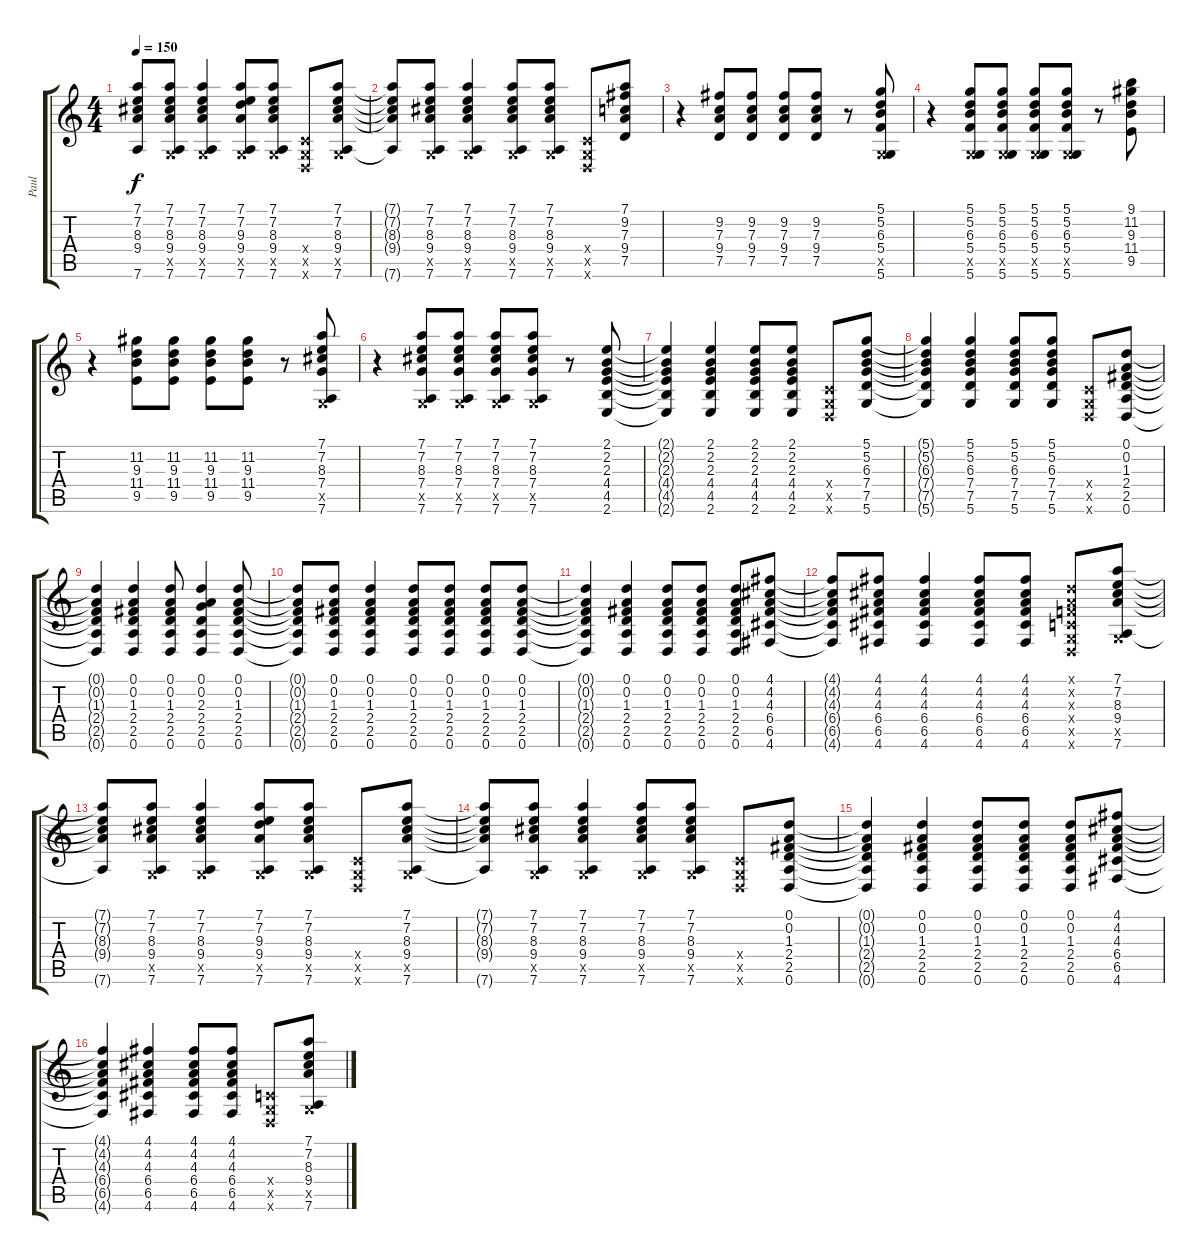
\track ("Paul" "Paul") {instrument distortionguitar}
\staff {score tabs}
\tuning (D4 A3 F3 C3 G2 D2) {hide}
\ts (4 4)
\tempo 150
\clef g2
\ks c
(7.1{t} 7.2{t} 8.3{t} 9.4{t} 7.6{t}).8{dy f} (7.1 7.2 8.3 9.4 0.5{x} 7.6).8 (7.1 7.2 8.3 9.4 0.5{x} 7.6).4 (7.1 7.2 9.3 9.4 0.5{x} 7.6).8 (7.1 7.2 8.3 9.4 0.5{x} 7.6).8 (0.4{x} 0.5{x} 0.6{x}).8 (7.1 7.2 8.3 9.4 0.5{x} 7.6).8 |
(7.1{t} 7.2{t} 8.3{t} 9.4{t} 7.6{t}).8 (7.1 7.2 8.3 9.4 0.5{x} 7.6).8 (7.1 7.2 8.3 9.4 0.5{x} 7.6).4 (7.1 7.2 8.3 9.4 0.5{x} 7.6).8 (7.1 7.2 8.3 9.4 0.5{x} 7.6).8 (0.4{x} 0.5{x} 0.6{x}).8 (7.1 9.2 7.3 9.4 7.5).8 |
r.4 (9.2 7.3 9.4 7.5).8 (9.2 7.3 9.4 7.5).8 (9.2 7.3 9.4 7.5).8 (9.2 7.3 9.4 7.5).8 r.8 (5.1 5.2 6.3 5.4 0.5{x} 5.6).8 |
r.4 (5.1 5.2 6.3 5.4 0.5{x} 5.6).8 (5.1 5.2 6.3 5.4 0.5{x} 5.6).8 (5.1 5.2 6.3 5.4 0.5{x} 5.6).8 (5.1 5.2 6.3 5.4 0.5{x} 5.6).8 r.8 (9.1 11.2 9.3 11.4 9.5).8 |
r.4 (11.2 9.3 11.4 9.5).8 (11.2 9.3 11.4 9.5).8 (11.2 9.3 11.4 9.5).8 (11.2 9.3 11.4 9.5).8 r.8 (7.1 7.2 8.3 7.4 0.5{x} 7.6).8 |
r.4 (7.1 7.2 8.3 7.4 0.5{x} 7.6).8 (7.1 7.2 8.3 7.4 0.5{x} 7.6).8 (7.1 7.2 8.3 7.4 0.5{x} 7.6).8 (7.1 7.2 8.3 7.4 0.5{x} 7.6).8 r.8 (2.1 2.2 2.3 4.4 4.5 2.6).8 |
(2.1{t} 2.2{t} 2.3{t} 4.4{t} 4.5{t} 2.6{t}).4 (2.1 2.2 2.3 4.4 4.5 2.6).4 (2.1 2.2 2.3 4.4 4.5 2.6).8 (2.1 2.2 2.3 4.4 4.5 2.6).8 (0.4{x} 0.5{x} 0.6{x}).8 (5.1 5.2 6.3 7.4 7.5 5.6).8 |
(5.1{t} 5.2{t} 6.3{t} 7.4{t} 7.5{t} 5.6{t}).4 (5.1 5.2 6.3 7.4 7.5 5.6).4 (5.1 5.2 6.3 7.4 7.5 5.6).8 (5.1 5.2 6.3 7.4 7.5 5.6).8 (0.4{x} 0.5{x} 0.6{x}).8 (0.1 0.2 1.3 2.4 2.5 0.6).8 |
(0.1{t} 0.2{t} 1.3{t} 2.4{t} 2.5{t} 0.6{t}).4 (0.1 0.2 1.3 2.4 2.5 0.6).4 (0.1 0.2 1.3 2.4 2.5 0.6).8 (0.1 0.2 2.3 2.4 2.5 0.6).4 (0.1 0.2 1.3 2.4 2.5 0.6).8 |
(0.1{t} 0.2{t} 1.3{t} 2.4{t} 2.5{t} 0.6{t}).8 (0.1 0.2 1.3 2.4 2.5 0.6).8 (0.1 0.2 1.3 2.4 2.5 0.6).4 (0.1 0.2 1.3 2.4 2.5 0.6).8 (0.1 0.2 1.3 2.4 2.5 0.6).8 (0.1 0.2 1.3 2.4 2.5 0.6).8 (0.1 0.2 1.3 2.4 2.5 0.6).8 |
(0.1{t} 0.2{t} 1.3{t} 2.4{t} 2.5{t} 0.6{t}).4 (0.1 0.2 1.3 2.4 2.5 0.6).4 (0.1 0.2 1.3 2.4 2.5 0.6).8 (0.1 0.2 1.3 2.4 2.5 0.6).8 (0.1 0.2 1.3 2.4 2.5 0.6).8 (4.1 4.2 4.3 6.4 6.5 4.6).8 |
(4.1{t} 4.2{t} 4.3{t} 6.4{t} 6.5{t} 4.6{t}).8 (4.1 4.2 4.3 6.4 6.5 4.6).8 (4.1 4.2 4.3 6.4 6.5 4.6).4 (4.1 4.2 4.3 6.4 6.5 4.6).8 (4.1 4.2 4.3 6.4 6.5 4.6).8 (0.1{x} 0.2{x} 0.3{x} 0.4{x} 0.5{x} 0.6{x}).8 (7.1 7.2 8.3 9.4 0.5{x} 7.6).8 |
(7.1{t} 7.2{t} 8.3{t} 9.4{t} 7.6{t}).8 (7.1 7.2 8.3 9.4 0.5{x} 7.6).8 (7.1 7.2 8.3 9.4 0.5{x} 7.6).4 (7.1 7.2 9.3 9.4 0.5{x} 7.6).8 (7.1 7.2 8.3 9.4 0.5{x} 7.6).8 (0.4{x} 0.5{x} 0.6{x}).8 (7.1 7.2 8.3 9.4 0.5{x} 7.6).8 |
(7.1{t} 7.2{t} 8.3{t} 9.4{t} 7.6{t}).8 (7.1 7.2 8.3 9.4 0.5{x} 7.6).8 (7.1 7.2 8.3 9.4 0.5{x} 7.6).4 (7.1 7.2 8.3 9.4 0.5{x} 7.6).8 (7.1 7.2 8.3 9.4 0.5{x} 7.6).8 (0.4{x} 0.5{x} 0.6{x}).8 (0.1 0.2 1.3 2.4 2.5 0.6).8 |
(0.1{t} 0.2{t} 1.3{t} 2.4{t} 2.5{t} 0.6{t}).4 (0.1 0.2 1.3 2.4 2.5 0.6).4 (0.1 0.2 1.3 2.4 2.5 0.6).8 (0.1 0.2 1.3 2.4 2.5 0.6).8 (0.1 0.2 1.3 2.4 2.5 0.6).8 (4.1 4.2 4.3 6.4 6.5 4.6).8 |
(4.1{t} 4.2{t} 4.3{t} 6.4{t} 6.5{t} 4.6{t}).4 (4.1 4.2 4.3 6.4 6.5 4.6).4 (4.1 4.2 4.3 6.4 6.5 4.6).8 (4.1 4.2 4.3 6.4 6.5 4.6).8 (0.4{x} 0.5{x} 0.6{x}).8 (7.1 7.2 8.3 9.4 0.5{x} 7.6).8
